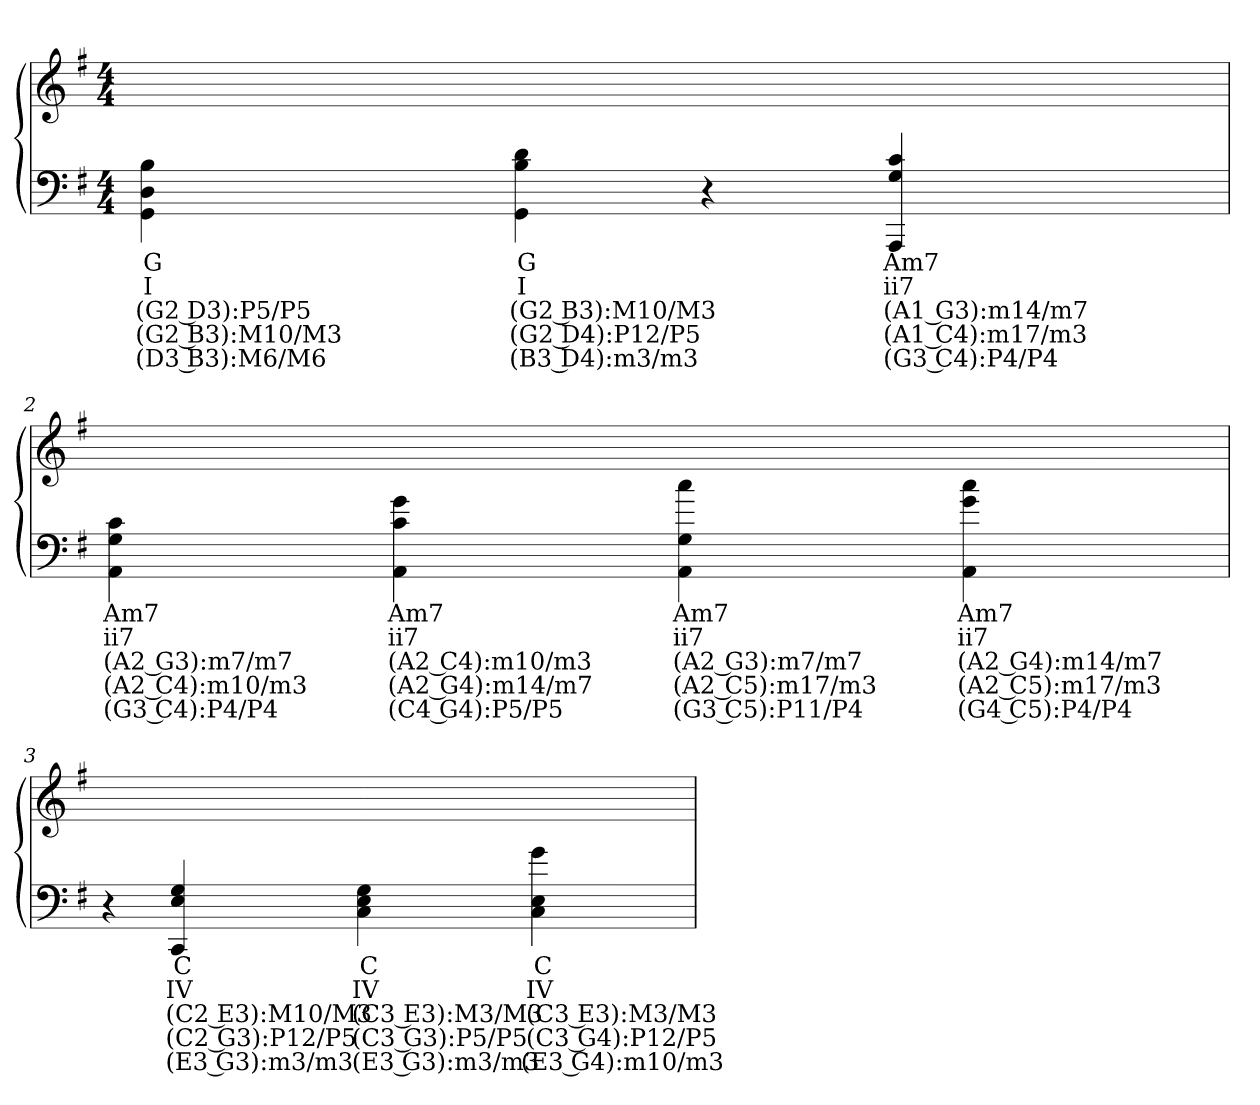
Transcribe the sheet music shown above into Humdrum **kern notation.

**kern	**text	**text	**text	**text	**text	**kern
*part2	*part2	*part2	*part2	*part2	*part2	*part1
*staff2	*staff2	*staff2	*staff2	*staff2	*staff2	*staff1
*clefF4	*	*	*	*	*	*clefG2
*k[f#]	*	*	*	*	*	*k[f#]
*G:	*	*	*	*	*	*G:
*M4/4	*	*	*	*	*	*M4/4
*MM60	*	*	*	*	*	*MM60
=1	=1	=1	=1	=1	=1	=1
4GG 4D 4B	G	I	(G2 D3):P5/P5	(G2 B3):M10/M3	(D3 B3):M6/M6	1ryy
4GG 4B 4d	G	I	(G2 B3):M10/M3	(G2 D4):P12/P5	(B3 D4):m3/m3	.
4r	.	.	.	.	.	.
4AAA 4G 4c	Am7	ii7	(A1 G3):m14/m7	(A1 C4):m17/m3	(G3 C4):P4/P4	.
=2	=2	=2	=2	=2	=2	=2
4AA 4G 4c	Am7	ii7	(A2 G3):m7/m7	(A2 C4):m10/m3	(G3 C4):P4/P4	1ryy
4AA 4c 4g	Am7	ii7	(A2 C4):m10/m3	(A2 G4):m14/m7	(C4 G4):P5/P5	.
4AA 4G 4cc	Am7	ii7	(A2 G3):m7/m7	(A2 C5):m17/m3	(G3 C5):P11/P4	.
4AA 4g 4cc	Am7	ii7	(A2 G4):m14/m7	(A2 C5):m17/m3	(G4 C5):P4/P4	.
=3	=3	=3	=3	=3	=3	=3
4r	.	.	.	.	.	1ryy
4CC 4E 4G	C	IV	(C2 E3):M10/M3	(C2 G3):P12/P5	(E3 G3):m3/m3	.
4C 4E 4G	C	IV	(C3 E3):M3/M3	(C3 G3):P5/P5	(E3 G3):m3/m3	.
4C 4E 4g	C	IV	(C3 E3):M3/M3	(C3 G4):P12/P5	(E3 G4):m10/m3	.
=	=	=	=	=	=	=
*-	*-	*-	*-	*-	*-	*-
